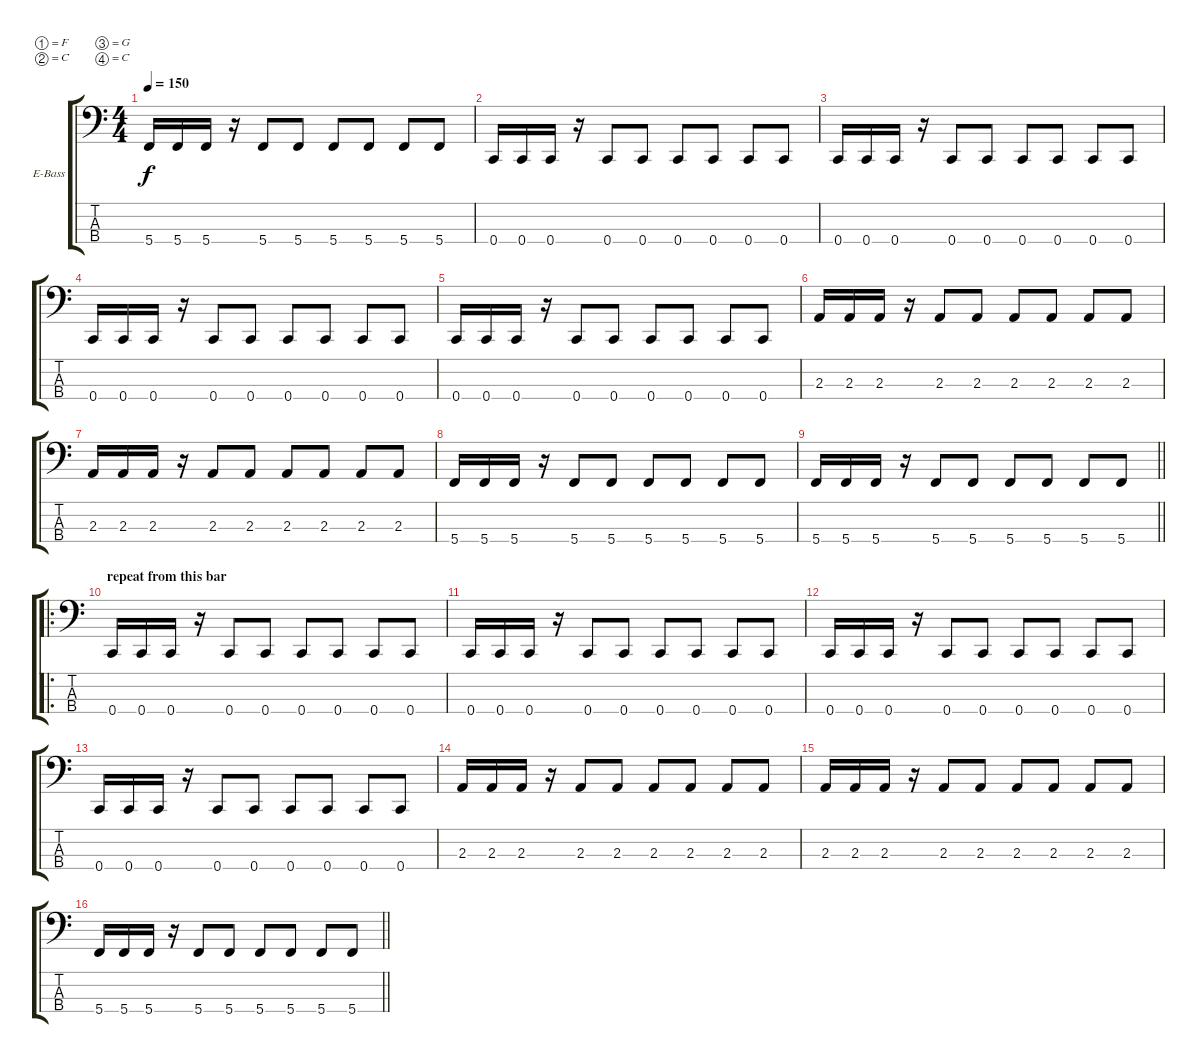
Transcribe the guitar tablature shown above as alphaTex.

\bracketExtendMode groupsimilarinstruments
\firstSystemTrackNameOrientation horizontal
\otherSystemsTrackNameOrientation horizontal
\track ("Jay" "E-Bass") {solo instrument electricbassfinger}
\staff {score tabs}
\tuning (F2 C2 G1 C1)
\ts (4 4)
\tempo 150
\clef f4
\ks c
5.4.16{dy f} 5.4.16 5.4.16 r.16 5.4.8 5.4.8 5.4.8 5.4.8 5.4.8 5.4.8 |
0.4.16 0.4.16 0.4.16 r.16 0.4.8 0.4.8 0.4.8 0.4.8 0.4.8 0.4.8 |
0.4.16 0.4.16 0.4.16 r.16 0.4.8 0.4.8 0.4.8 0.4.8 0.4.8 0.4.8 |
0.4.16 0.4.16 0.4.16 r.16 0.4.8 0.4.8 0.4.8 0.4.8 0.4.8 0.4.8 |
0.4.16 0.4.16 0.4.16 r.16 0.4.8 0.4.8 0.4.8 0.4.8 0.4.8 0.4.8 |
2.3.16 2.3.16 2.3.16 r.16 2.3.8 2.3.8 2.3.8 2.3.8 2.3.8 2.3.8 |
2.3.16 2.3.16 2.3.16 r.16 2.3.8 2.3.8 2.3.8 2.3.8 2.3.8 2.3.8 |
5.4.16 5.4.16 5.4.16 r.16 5.4.8 5.4.8 5.4.8 5.4.8 5.4.8 5.4.8 |
\barLineRight lightlight
5.4.16 5.4.16 5.4.16 r.16 5.4.8 5.4.8 5.4.8 5.4.8 5.4.8 5.4.8 |
\ro
\section ("" "repeat from this bar")
0.4.16 0.4.16 0.4.16 r.16 0.4.8 0.4.8 0.4.8 0.4.8 0.4.8 0.4.8 |
0.4.16 0.4.16 0.4.16 r.16 0.4.8 0.4.8 0.4.8 0.4.8 0.4.8 0.4.8 |
0.4.16 0.4.16 0.4.16 r.16 0.4.8 0.4.8 0.4.8 0.4.8 0.4.8 0.4.8 |
0.4.16 0.4.16 0.4.16 r.16 0.4.8 0.4.8 0.4.8 0.4.8 0.4.8 0.4.8 |
2.3.16 2.3.16 2.3.16 r.16 2.3.8 2.3.8 2.3.8 2.3.8 2.3.8 2.3.8 |
2.3.16 2.3.16 2.3.16 r.16 2.3.8 2.3.8 2.3.8 2.3.8 2.3.8 2.3.8 |
\barLineRight lightlight
5.4.16 5.4.16 5.4.16 r.16 5.4.8 5.4.8 5.4.8 5.4.8 5.4.8 5.4.8
